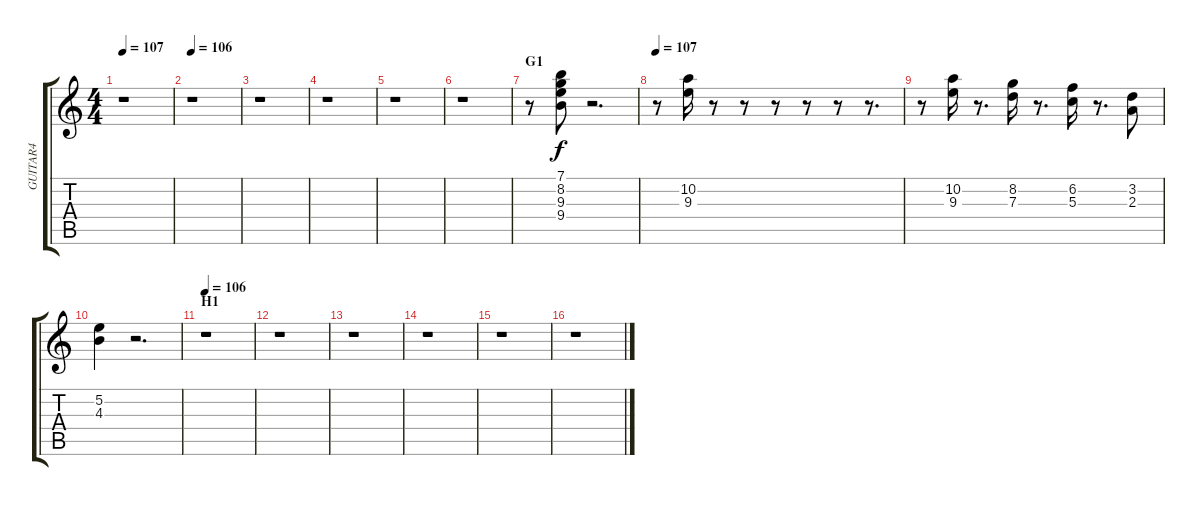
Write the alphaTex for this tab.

\track ("GUITAR4" "GUITAR4") {instrument acousticguitarsteel}
\staff {score tabs}
\tuning (E4 B3 G3 D3 A2 E2) {hide}
\ts (4 4)
\tempo 107
\clef g2
\ks c
r.1{dy f} |
\tempo 106
r.1 |
r.1 |
r.1 |
r.1 |
r.1 |
\section ("" "G1")
r.8 (7.1 8.2 9.3 9.4).8{volume 16} r.2{d} |
\tempo 107
r.8 (10.2 9.3).16 r.8 r.8 r.8 r.8 r.8 r.8{d} |
r.8 (10.2 9.3).16 r.8{d} (8.2 7.3).16 r.8{d} (6.2 5.3).16 r.8{d} (3.2 2.3).8 |
(5.2 4.3).4 r.2{d} |
\section ("" "H1")
\tempo 106
r.1 |
r.1 |
r.1 |
r.1 |
r.1 |
r.1
